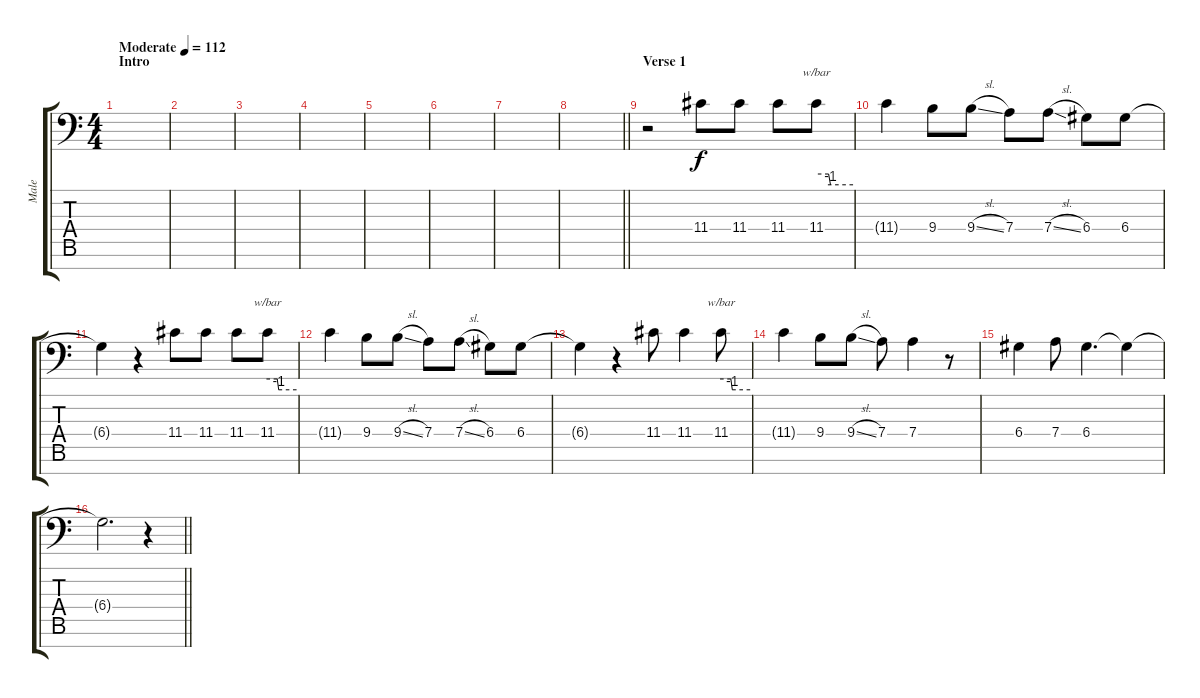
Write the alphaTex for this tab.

\track ("Male" "Male") {instrument flute}
\staff {score tabs}
\tuning (D6 D5 D4 D3 D2 D1 D0) {hide}
\ts (4 4)
\section ("" "Intro")
\tempo (112 "Moderate")
\clef f4
\ks c
|
|
|
|
|
|
|
\barLineRight lightlight
|
\section ("" "Verse 1")
r.2 11.4.8 11.4.8 11.4.8 11.4.8{tbe (custom default 0 0 20 0 23 -4 60 -4)} |
11.4{t}.4 9.4.8 9.4{sl}.8 7.4.8 7.4{sl}.8 6.4.8 6.4.8 |
6.4{t}.4 r.4 11.4.8 11.4.8 11.4.8 11.4.8{tbe (custom default 0 0 20 0 23 -4 60 -4)} |
11.4{t}.4 9.4.8 9.4{sl}.8 7.4.8 7.4{sl}.8 6.4.8 6.4.8 |
6.4{t}.4 r.4 11.4.8 11.4.4 11.4.8{tbe (custom default 0 0 20 0 23 -4 60 -4)} |
11.4{t}.4 9.4.8 9.4{sl}.8 7.4.8 7.4.4 r.8 |
6.4.4 7.4.8 6.4.4{d} 6.4{t}.4 |
\barLineRight lightlight
6.4{t}.2{d} r.4
